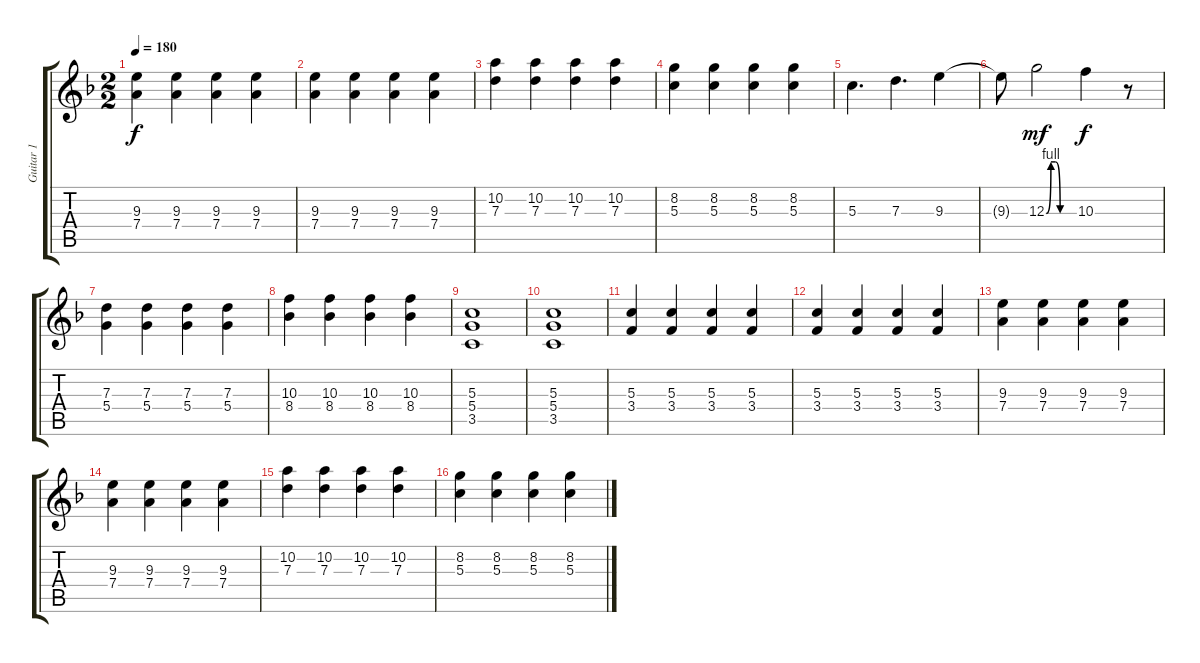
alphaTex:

\track ("Guitar 1" "Guitar 1") {instrument overdrivenguitar}
\staff {score tabs}
\tuning (E4 B3 G3 D3 A2 E2) {hide}
\ts (2 2)
\tempo 180
\clef g2
\ks dminor
(9.3 7.4).4{dy f} (9.3 7.4).4 (9.3 7.4).4 (9.3 7.4).4 |
(9.3 7.4).4 (9.3 7.4).4 (9.3 7.4).4 (9.3 7.4).4 |
(10.2 7.3).4 (10.2 7.3).4 (10.2 7.3).4 (10.2 7.3).4 |
(8.2 5.3).4 (8.2 5.3).4 (8.2 5.3).4 (8.2 5.3).4 |
5.3.4{d} 7.3.4{d} 9.3.4 |
9.3{t}.8 12.3{be (custom 0 0 10 4 20 4 30 0 60 0)}.2{dy mf} 10.3.4{dy f} r.8 |
(7.3 5.4).4 (7.3 5.4).4 (7.3 5.4).4 (7.3 5.4).4 |
(10.3 8.4).4 (10.3 8.4).4 (10.3 8.4).4 (10.3 8.4).4 |
(5.3 5.4 3.5).1 |
(5.3 5.4 3.5).1 |
(5.3 3.4).4 (5.3 3.4).4 (5.3 3.4).4 (5.3 3.4).4 |
(5.3 3.4).4 (5.3 3.4).4 (5.3 3.4).4 (5.3 3.4).4 |
(9.3 7.4).4 (9.3 7.4).4 (9.3 7.4).4 (9.3 7.4).4 |
(9.3 7.4).4 (9.3 7.4).4 (9.3 7.4).4 (9.3 7.4).4 |
(10.2 7.3).4 (10.2 7.3).4 (10.2 7.3).4 (10.2 7.3).4 |
(8.2 5.3).4 (8.2 5.3).4 (8.2 5.3).4 (8.2 5.3).4
